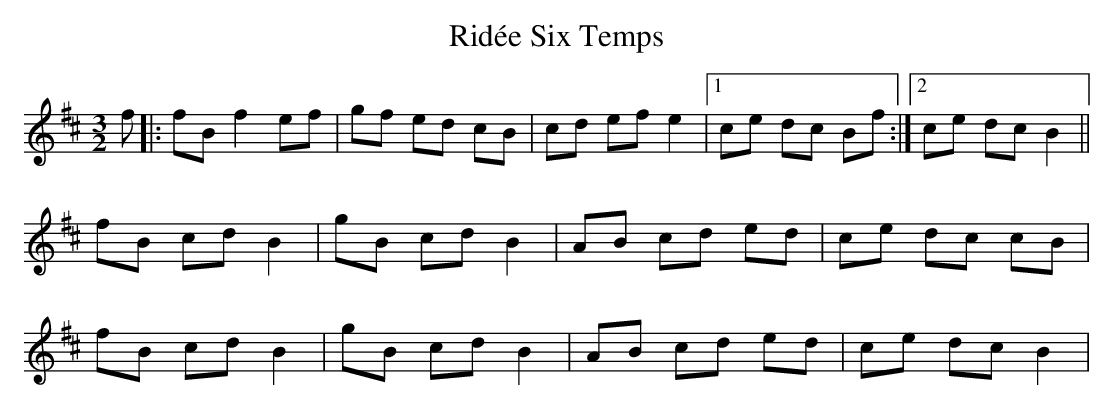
X:1
T: Ridée Six Temps
M: 3/2
L: 1/8
K: Dmaj
f|:fB f2 ef|gf ed cB|cd ef e2|1 ce dc Bf:|2 ce dc B2||
fB cd B2|gB cd B2|AB cd ed|ce dc cB|
fB cd B2|gB cd B2|AB cd ed|ce dc B2|
